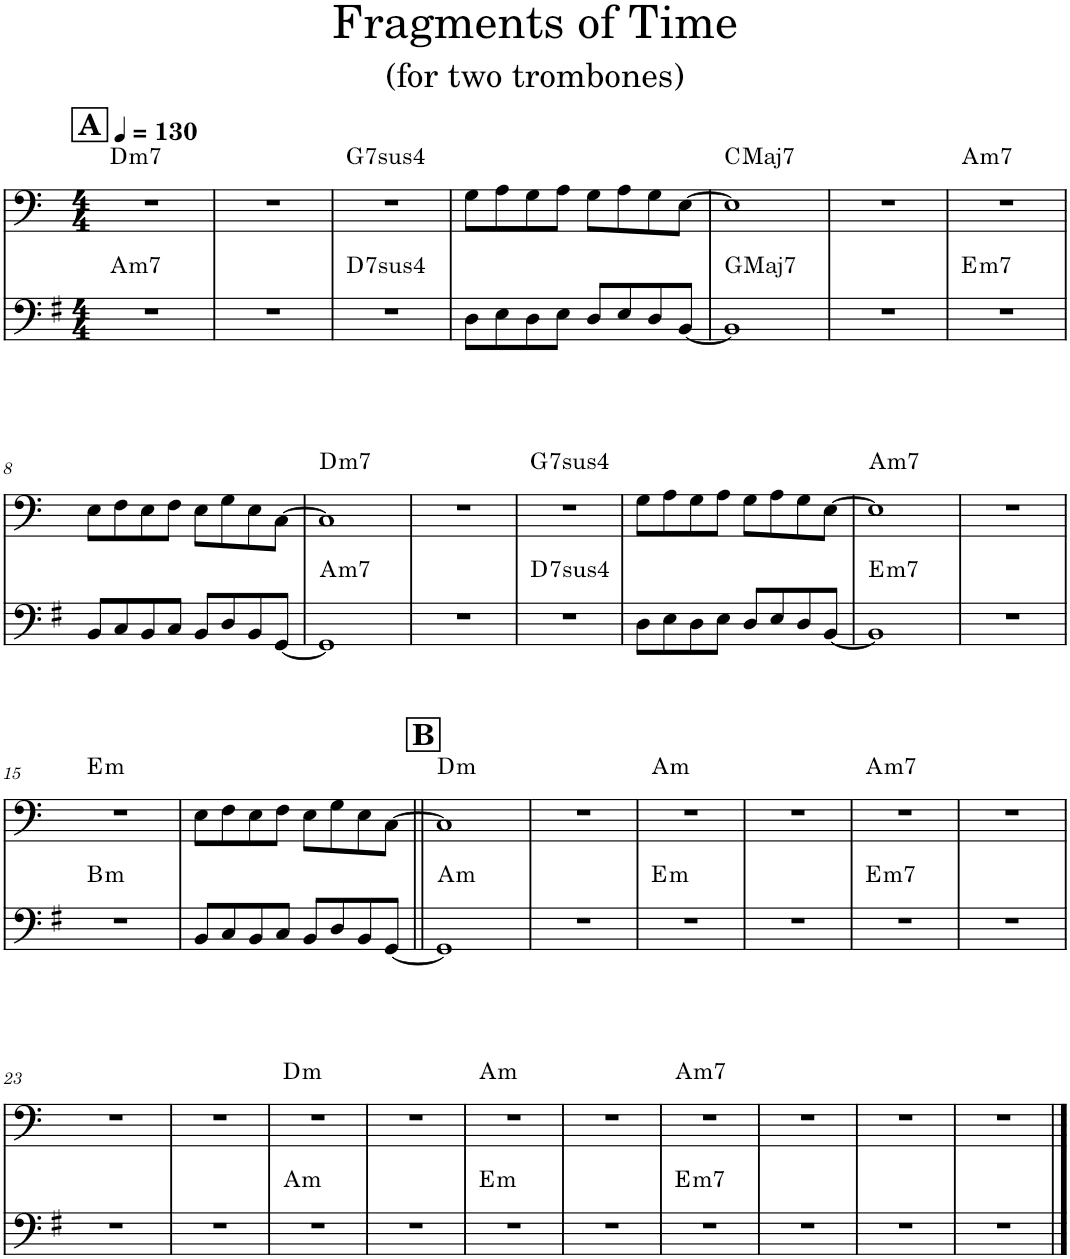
**kern	**harte	**kern	**harte
*part2	*part2	*part1	*part1
*staff2	*	*staff1	*
*I"Piano	*	*I"Piano, brass	*
*I'Pno	*	*I'Pno	*
*clefF4	*	*clefF4	*
*Trd-3c-5	*	*	*
*k[f#]	*	*k[]	*
*M4/4	*	*M4/4	*
*MM130	*	*MM130	*
!!LO:REH:place=s1:a:B:cj:fs=14:t=A
=1	=1	=1	=1
!	!LO:H:kt=m7	!	!LO:H:kt=m7
1r	A:min7	1r	D:min7
=2	=2	=2	=2
!	!LO:H:kt=N.C.	!	!LO:H:kt=N.C.
1r	N	1r	N
=3	=3	=3	=3
!	!LO:H:kt=74	!	!LO:H:kt=74
1r	D:sus4(7)	1r	G:sus4(7)
=4	=4	=4	=4
!	!LO:H:kt=N.C.	!	!LO:H:kt=N.C.
8D\L	N	8G\L	N
8E\	.	8A\	.
8D\	.	8G\	.
8E\J	.	8A\J	.
8D/L	.	8G\L	.
8E/	.	8A\	.
8D/	.	8G\	.
[8BB/J	.	[8E\J	.
=5	=5	=5	=5
!	!LO:H:kt=Maj7	!	!LO:H:kt=Maj7
1BB]	G:maj7	1E]	C:maj7
=6	=6	=6	=6
!	!LO:H:kt=N.C.	!	!LO:H:kt=N.C.
1r	N	1r	N
=7	=7	=7	=7
!	!LO:H:kt=m7	!	!LO:H:kt=m7
1r	E:min7	1r	A:min7
!!LO:LB:g=z
=8	=8	=8	=8
!	!LO:H:kt=N.C.	!	!LO:H:kt=N.C.
8BB/L	N	8E\L	N
8C/	.	8F\	.
8BB/	.	8E\	.
8C/J	.	8F\J	.
8BB/L	.	8E\L	.
8D/	.	8G\	.
8BB/	.	8E\	.
[8GG/J	.	[8C\J	.
=9	=9	=9	=9
!	!LO:H:kt=m7	!	!LO:H:kt=m7
1GG]	A:min7	1C]	D:min7
=10	=10	=10	=10
!	!LO:H:kt=N.C.	!	!LO:H:kt=N.C.
1r	N	1r	N
=11	=11	=11	=11
!	!LO:H:kt=74	!	!LO:H:kt=74
1r	D:sus4(7)	1r	G:sus4(7)
=12	=12	=12	=12
!	!LO:H:kt=N.C.	!	!LO:H:kt=N.C.
8D\L	N	8G\L	N
8E\	.	8A\	.
8D\	.	8G\	.
8E\J	.	8A\J	.
8D/L	.	8G\L	.
8E/	.	8A\	.
8D/	.	8G\	.
[8BB/J	.	[8E\J	.
=13	=13	=13	=13
!	!LO:H:kt=m7	!	!LO:H:kt=m7
1BB]	E:min7	1E]	A:min7
=14	=14	=14	=14
!	!LO:H:kt=N.C.	!	!LO:H:kt=N.C.
1r	N	1r	N
!!LO:LB:g=z
=15	=15	=15	=15
!	!LO:H:kt=m	!	!LO:H:kt=m
1r	B:min	1r	E:min
=16	=16	=16	=16
!	!LO:H:kt=N.C.	!	!LO:H:kt=N.C.
8BB/L	N	8E\L	N
8C/	.	8F\	.
8BB/	.	8E\	.
8C/J	.	8F\J	.
8BB/L	.	8E\L	.
8D/	.	8G\	.
8BB/	.	8E\	.
[8GG/J	.	[8C\J	.
!!LO:REH:place=s1:a:B:cj:fs=14:t=B
=17||	=17||	=17||	=17||
!	!LO:H:kt=m	!	!LO:H:kt=m
1GG]	A:min	1C]	D:min
=18	=18	=18	=18
!	!LO:H:kt=N.C.	!	!LO:H:kt=N.C.
1r	N	1r	N
=19	=19	=19	=19
!	!LO:H:kt=m	!	!LO:H:kt=m
1r	E:min	1r	A:min
=20	=20	=20	=20
!	!LO:H:kt=N.C.	!	!LO:H:kt=N.C.
1r	N	1r	N
=21	=21	=21	=21
!	!LO:H:kt=m7	!	!LO:H:kt=m7
1r	E:min7	1r	A:min7
=22	=22	=22	=22
!	!LO:H:kt=N.C.	!	!LO:H:kt=N.C.
1r	N	1r	N
!!LO:LB:g=z
=23	=23	=23	=23
!	!LO:H:kt=N.C.	!	!LO:H:kt=N.C.
1r	N	1r	N
=24	=24	=24	=24
!	!LO:H:kt=N.C.	!	!LO:H:kt=N.C.
1r	N	1r	N
=25	=25	=25	=25
!	!LO:H:kt=m	!	!LO:H:kt=m
1r	A:min	1r	D:min
=26	=26	=26	=26
!	!LO:H:kt=N.C.	!	!LO:H:kt=N.C.
1r	N	1r	N
=27	=27	=27	=27
!	!LO:H:kt=m	!	!LO:H:kt=m
1r	E:min	1r	A:min
=28	=28	=28	=28
!	!LO:H:kt=N.C.	!	!LO:H:kt=N.C.
1r	N	1r	N
=29	=29	=29	=29
!	!LO:H:kt=m7	!	!LO:H:kt=m7
1r	E:min7	1r	A:min7
=30	=30	=30	=30
!	!LO:H:kt=N.C.	!	!LO:H:kt=N.C.
1r	N	1r	N
=31	=31	=31	=31
!	!LO:H:kt=N.C.	!	!LO:H:kt=N.C.
1r	N	1r	N
=32	=32	=32	=32
!	!LO:H:kt=N.C.	!	!LO:H:kt=N.C.
1r	N	1r	N
==	==	==	==
*-	*-	*-	*-
